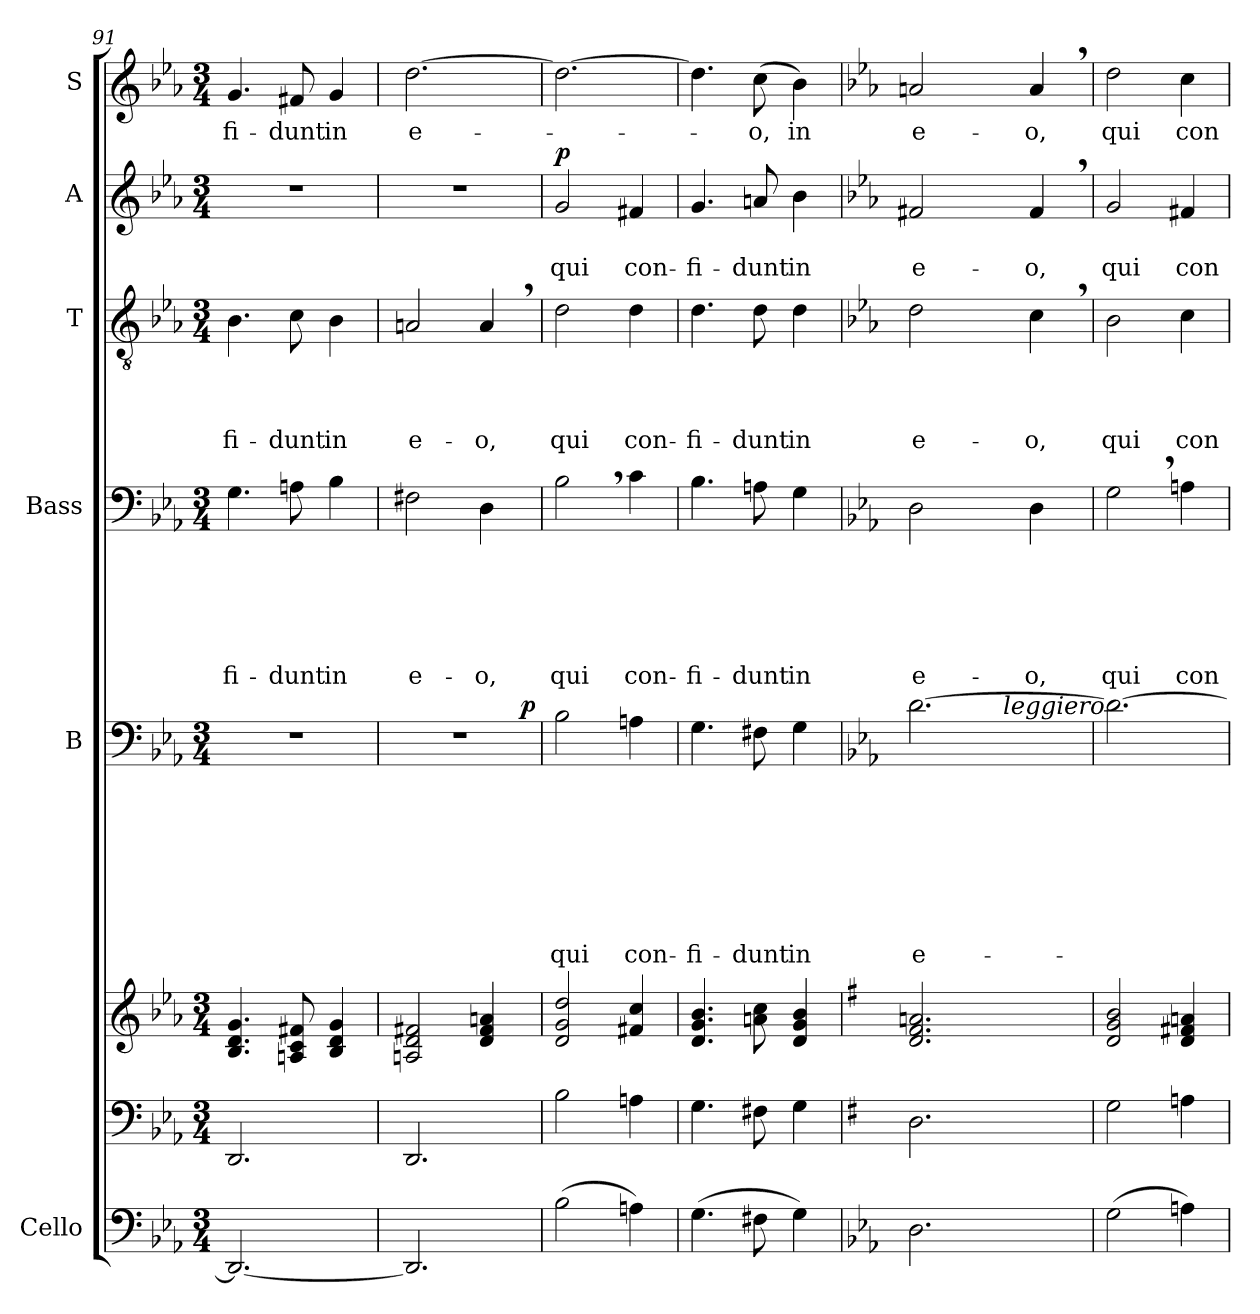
**kern	**kern	**kern	**kern	**text	**text	**text	**text	**text	**text	**text	**text	**dynam	**kern	**text	**text	**text	**text	**text	**text	**kern	**text	**text	**text	**text	**kern	**text	**text	**dynam	**kern	**text
*part8	*part7	*part6	*part5	*part5	*part5	*part5	*part5	*part5	*part5	*part5	*part5	*part5	*part4	*part4	*part4	*part4	*part4	*part4	*part4	*part3	*part3	*part3	*part3	*part3	*part2	*part2	*part2	*part2	*part1	*part1
*staff8	*staff7	*staff6	*staff5	*staff5	*staff5	*staff5	*staff5	*staff5	*staff5	*staff5	*staff5	*staff5	*staff4	*staff4	*staff4	*staff4	*staff4	*staff4	*staff4	*staff3	*staff3	*staff3	*staff3	*staff3	*staff2	*staff2	*staff2	*staff2	*staff1	*staff1
*I"Cello	*	*	*I"B	*	*	*	*	*	*	*	*	*	*I"Bass	*	*	*	*	*	*	*I"T	*	*	*	*	*I"A	*	*	*	*I"S	*
*	*	*	*I'B	*	*	*	*	*	*	*	*	*	*I'B	*	*	*	*	*	*	*I'T	*	*	*	*	*I'A	*	*	*	*I'S	*
*clefF4	*clefF4	*clefG2	*clefF4	*	*	*	*	*	*	*	*	*	*clefF4	*	*	*	*	*	*	*clefGv2	*	*	*	*	*clefG2	*	*	*	*clefG2	*
*k[b-e-a-]	*k[b-e-a-]	*k[b-e-a-]	*k[b-e-a-]	*	*	*	*	*	*	*	*	*	*k[b-e-a-]	*	*	*	*	*	*	*k[b-e-a-]	*	*	*	*	*k[b-e-a-]	*	*	*	*k[b-e-a-]	*
*E-:	*E-:	*E-:	*E-:	*	*	*	*	*	*	*	*	*	*E-:	*	*	*	*	*	*	*E-:	*	*	*	*	*E-:	*	*	*	*E-:	*
*M3/4	*M3/4	*M3/4	*M3/4	*	*	*	*	*	*	*	*	*	*M3/4	*	*	*	*	*	*	*M3/4	*	*	*	*	*M3/4	*	*	*	*M3/4	*
=91	=91	=91	=91	=91	=91	=91	=91	=91	=91	=91	=91	=91	=91	=91	=91	=91	=91	=91	=91	=91	=91	=91	=91	=91	=91	=91	=91	=91	=91	=91
!	!	!	!LO:N:vis=1	!	!	!	!	!	!	!	!	!	!	!	!	!	!	!	!LO:LY:b	!	!	!	!	!LO:LY:b	!LO:N:vis=1	!	!	!	!	!LO:LY:b
2.DD/_	2.DD/	4.B-/ 4.d/ 4.g/	2.r	.	.	.	.	.	.	.	.	.	4.G\	.	.	.	.	.	-fi-	4.B-\	.	.	.	-fi-	2.r	.	.	.	4.g/	-fi-
!	!	!	!	!	!	!	!	!	!	!	!	!	!	!	!	!	!	!	!LO:LY:b	!	!	!	!	!LO:LY:b	!	!	!	!	!	!LO:LY:b
.	.	8An/ 8c/ 8f#X/	.	.	.	.	.	.	.	.	.	.	8An\	.	.	.	.	.	-dunt	8c\	.	.	.	-dunt	.	.	.	.	8f#X/	-dunt
!	!	!	!	!	!	!	!	!	!	!	!	!	!	!	!	!	!	!	!LO:LY:b	!	!	!	!	!LO:LY:b	!	!	!	!	!	!LO:LY:b
.	.	4B-/ 4d/ 4g/	.	.	.	.	.	.	.	.	.	.	4B-\	.	.	.	.	.	in	4B-\	.	.	.	in	.	.	.	.	4g/	in
=92	=92	=92	=92	=92	=92	=92	=92	=92	=92	=92	=92	=92	=92	=92	=92	=92	=92	=92	=92	=92	=92	=92	=92	=92	=92	=92	=92	=92	=92	=92
!	!	!	!LO:N:vis=1	!	!	!	!	!	!	!	!	!	!	!	!	!	!	!	!LO:LY:b	!	!	!	!	!LO:LY:b	!LO:N:vis=1	!	!	!	!	!LO:LY:b
*	*	*	*^	*	*	*	*	*	*	*	*	*	*	*	*	*	*	*	*	*	*	*	*	*	*	*	*	*	*	*
2.DD/]	2.DD/	2An/ 2d/ 2f#X/	2.r	2ryy	.	.	.	.	.	.	.	.	.	2F#X\	.	.	.	.	.	e-	2An/	.	.	.	e-	2.r	.	.	.	[>2.dd\	e-
!	!	!	!	!	!	!	!	!	!	!	!	!	!	!	!	!	!	!	!	!LO:LY:b	!	!	!	!	!LO:LY:b	!	!	!	!	!	!
.	.	4d/ 4f#/ 4an/	.	8.ryy	.	.	.	.	.	.	.	.	.	4D\	.	.	.	.	.	-o,	4A,>/	.	.	.	-o,	.	.	.	.	.	.
!	!	!	!	!	!	!	!	!	!	!	!	!	!LO:DY:a	!	!	!	!	!	!	!	!	!	!	!	!	!	!	!	!	!	!
.	.	.	.	16ryy	.	.	.	.	.	.	.	.	p	.	.	.	.	.	.	.	.	.	.	.	.	.	.	.	.	.	.
=93	=93	=93	=93	=93	=93	=93	=93	=93	=93	=93	=93	=93	=93	=93	=93	=93	=93	=93	=93	=93	=93	=93	=93	=93	=93	=93	=93	=93	=93	=93	=93
!	!	!	!	!	!	!	!	!	!	!	!	!LO:LY:b	!	!	!	!	!	!	!	!LO:LY:b	!	!	!	!	!LO:LY:b	!	!	!LO:LY:b	!LO:DY:a	!	!
*	*	*	*v	*v	*	*	*	*	*	*	*	*	*	*	*	*	*	*	*	*	*	*	*	*	*	*	*	*	*	*	*
(>2B-\	2B-\	2d/ 2g/ 2dd/	2B-\	.	.	.	.	.	.	.	qui	.	2B-,>\	.	.	.	.	.	qui	2d\	.	.	.	qui	2g/	.	qui	p	2.dd\_	.
!	!	!	!	!	!	!	!	!	!	!	!LO:LY:b	!	!	!	!	!	!	!	!LO:LY:b	!	!	!	!	!LO:LY:b	!	!	!LO:LY:b	!	!	!
4An\)	4An\	4f#X/ 4cc/	4An\	.	.	.	.	.	.	.	con-	.	4c\	.	.	.	.	.	con-	4d\	.	.	.	con-	4f#X/	.	con-	.	.	.
=94	=94	=94	=94	=94	=94	=94	=94	=94	=94	=94	=94	=94	=94	=94	=94	=94	=94	=94	=94	=94	=94	=94	=94	=94	=94	=94	=94	=94	=94	=94
!	!	!	!	!	!	!	!	!	!	!	!LO:LY:b	!	!	!	!	!	!	!	!LO:LY:b	!	!	!	!	!LO:LY:b	!	!	!LO:LY:b	!	!	!
(>4.G\	4.G\	4.d/ 4.g/ 4.b-/	4.G\	.	.	.	.	.	.	.	-fi-	.	4.B-\	.	.	.	.	.	-fi-	4.d\	.	.	.	-fi-	4.g/	.	-fi-	.	4.dd\]	.
!	!	!	!	!	!	!	!	!	!	!	!LO:LY:b	!	!	!	!	!	!	!	!LO:LY:b	!	!	!	!	!LO:LY:b	!	!	!LO:LY:b	!	!	!LO:LY:b
8F#X\	8F#X\	8an\ 8cc\	8F#X\	.	.	.	.	.	.	.	-dunt	.	8An\	.	.	.	.	.	-dunt	8d\	.	.	.	-dunt	8an/	.	-dunt	.	(>8cc\	-o,
!	!	!	!	!	!	!	!	!	!	!	!LO:LY:b	!	!	!	!	!	!	!	!LO:LY:b	!	!	!	!	!LO:LY:b	!	!	!LO:LY:b	!	!	!LO:LY:b
4G\)	4G\	4d/ 4g/ 4b-/	4G\	.	.	.	.	.	.	.	in	.	4G\	.	.	.	.	.	in	4d\	.	.	.	in	4b-\	.	in	.	4b-\)	in
=95	=95	=95	=95	=95	=95	=95	=95	=95	=95	=95	=95	=95	=95	=95	=95	=95	=95	=95	=95	=95	=95	=95	=95	=95	=95	=95	=95	=95	=95	=95
*	*k[f#]	*k[f#]	*	*	*	*	*	*	*	*	*	*	*	*	*	*	*	*	*	*	*	*	*	*	*	*	*	*	*	*
*	*G:	*G:	*	*	*	*	*	*	*	*	*	*	*	*	*	*	*	*	*	*	*	*	*	*	*	*	*	*	*	*
!	!	!	!	!	!	!	!	!	!	!	!LO:LY:b	!	!	!	!	!	!	!	!LO:LY:b	!	!	!	!	!LO:LY:b	!	!	!LO:LY:b	!	!	!LO:LY:b
*	*	*	*^	*	*	*	*	*	*	*	*	*	*	*	*	*	*	*	*	*	*	*	*	*	*	*	*	*	*	*
2.D\	2.D\	2.d/ 2.f#/ 2.an/	[>2.d\	4ryy	.	.	.	.	.	.	.	e-	.	2D\	.	.	.	.	.	e-	2d\	.	.	.	e-	2f#X/	.	e-	.	2an/	e-
.	.	.	.	8ryy	.	.	.	.	.	.	.	.	.	.	.	.	.	.	.	.	.	.	.	.	.	.	.	.	.	.	.
.	.	.	.	32ryy	.	.	.	.	.	.	.	.	.	.	.	.	.	.	.	.	.	.	.	.	.	.	.	.	.	.	.
!	!	!	!	!LO:TX:a:i:t=leggiero	!	!	!	!	!	!	!	!	!	!	!	!	!	!	!	!	!	!	!	!	!	!	!	!	!	!	!
.	.	.	.	4ryy	.	.	.	.	.	.	.	.	.	.	.	.	.	.	.	.	.	.	.	.	.	.	.	.	.	.	.
!	!	!	!	!	!	!	!	!	!	!	!	!	!	!	!	!	!	!	!	!LO:LY:b	!	!	!	!	!LO:LY:b	!	!	!LO:LY:b	!	!	!LO:LY:b
.	.	.	.	.	.	.	.	.	.	.	.	.	.	4D\	.	.	.	.	.	-o,	4c,>\	.	.	.	-o,	4f#,>/	.	-o,	.	4a,>/	-o,
.	.	.	.	16.ryy	.	.	.	.	.	.	.	.	.	.	.	.	.	.	.	.	.	.	.	.	.	.	.	.	.	.	.
=96	=96	=96	=96	=96	=96	=96	=96	=96	=96	=96	=96	=96	=96	=96	=96	=96	=96	=96	=96	=96	=96	=96	=96	=96	=96	=96	=96	=96	=96	=96	=96
!	!	!	!	!	!	!	!	!	!	!	!	!	!	!	!	!	!	!	!	!LO:LY:b	!	!	!	!	!LO:LY:b	!	!	!LO:LY:b	!	!	!LO:LY:b
*	*	*	*v	*v	*	*	*	*	*	*	*	*	*	*	*	*	*	*	*	*	*	*	*	*	*	*	*	*	*	*	*
(>2G\	2G\	2d/ 2g/ 2b/	2.d\_	.	.	.	.	.	.	.	.	.	2G,>\	.	.	.	.	.	qui	2B-\	.	.	.	qui	2g/	.	qui	.	2dd\	qui
!	!	!	!	!	!	!	!	!	!	!	!	!	!	!	!	!	!	!	!LO:LY:b	!	!	!	!	!LO:LY:b	!	!	!LO:LY:b	!	!	!LO:LY:b
4An\)	4An\	4d/ 4f#X/ 4an/	.	.	.	.	.	.	.	.	.	.	4An\	.	.	.	.	.	con-	4c\	.	.	.	con-	4f#X/	.	con-	.	4cc\	con-
=	=	=	=	=	=	=	=	=	=	=	=	=	=	=	=	=	=	=	=	=	=	=	=	=	=	=	=	=	=	=
*-	*-	*-	*-	*-	*-	*-	*-	*-	*-	*-	*-	*-	*-	*-	*-	*-	*-	*-	*-	*-	*-	*-	*-	*-	*-	*-	*-	*-	*-	*-
